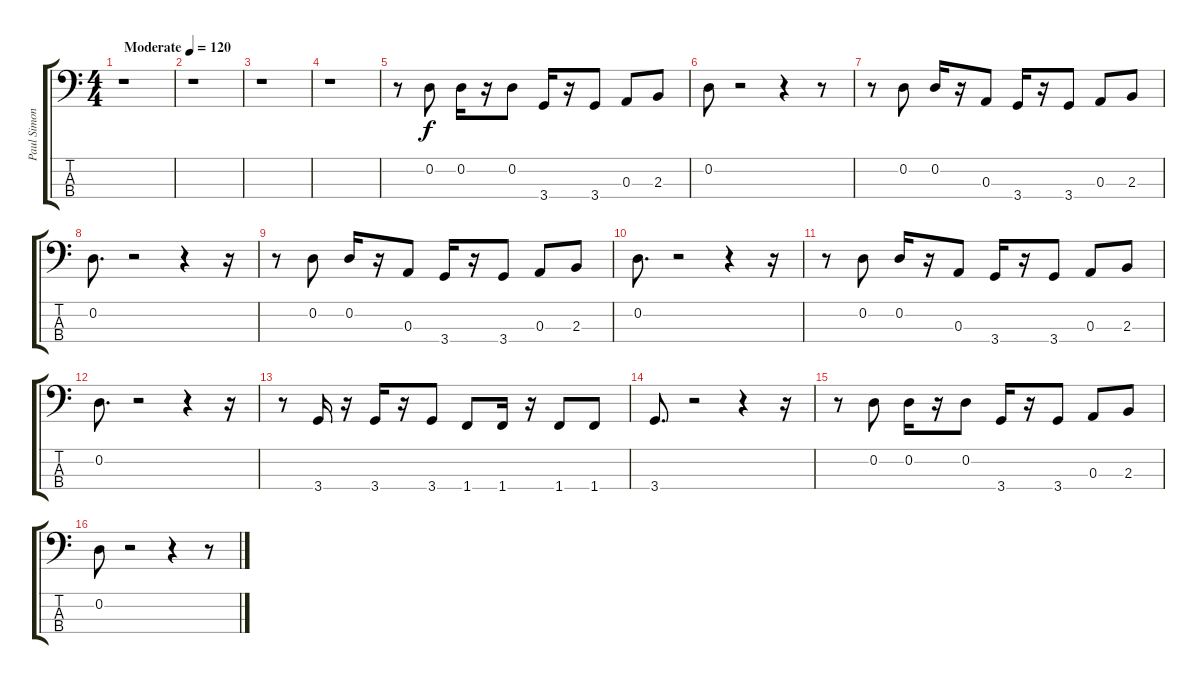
\track ("Paul Simonon" "Paul Simon") {instrument electricbassfinger}
\staff {score tabs}
\tuning (G2 D2 A1 E1) {hide}
\ts (4 4)
\tempo (120 "Moderate")
\clef f4
\ks c
r.1{dy f instrument electricbassfinger} |
r.1 |
r.1 |
r.1 |
r.8 0.2.8 0.2.16 r.16 0.2.8 3.4.16 r.16 3.4.8 0.3.8 2.3.8 |
0.2.8 r.2 r.4 r.8 |
r.8 0.2.8 0.2.16 r.16 0.3.8 3.4.16 r.16 3.4.8 0.3.8 2.3.8 |
0.2.8{d} r.2 r.4 r.16 |
r.8 0.2.8 0.2.16 r.16 0.3.8 3.4.16 r.16 3.4.8 0.3.8 2.3.8 |
0.2.8{d} r.2 r.4 r.16 |
r.8 0.2.8 0.2.16 r.16 0.3.8 3.4.16 r.16 3.4.8 0.3.8 2.3.8 |
0.2.8{d} r.2 r.4 r.16 |
r.8 3.4.16 r.16 3.4.16 r.16 3.4.8 1.4.8 1.4.16 r.16 1.4.8 1.4.8 |
3.4.8{d} r.2 r.4 r.16 |
r.8 0.2.8 0.2.16 r.16 0.2.8 3.4.16 r.16 3.4.8 0.3.8 2.3.8 |
0.2.8 r.2 r.4 r.8
